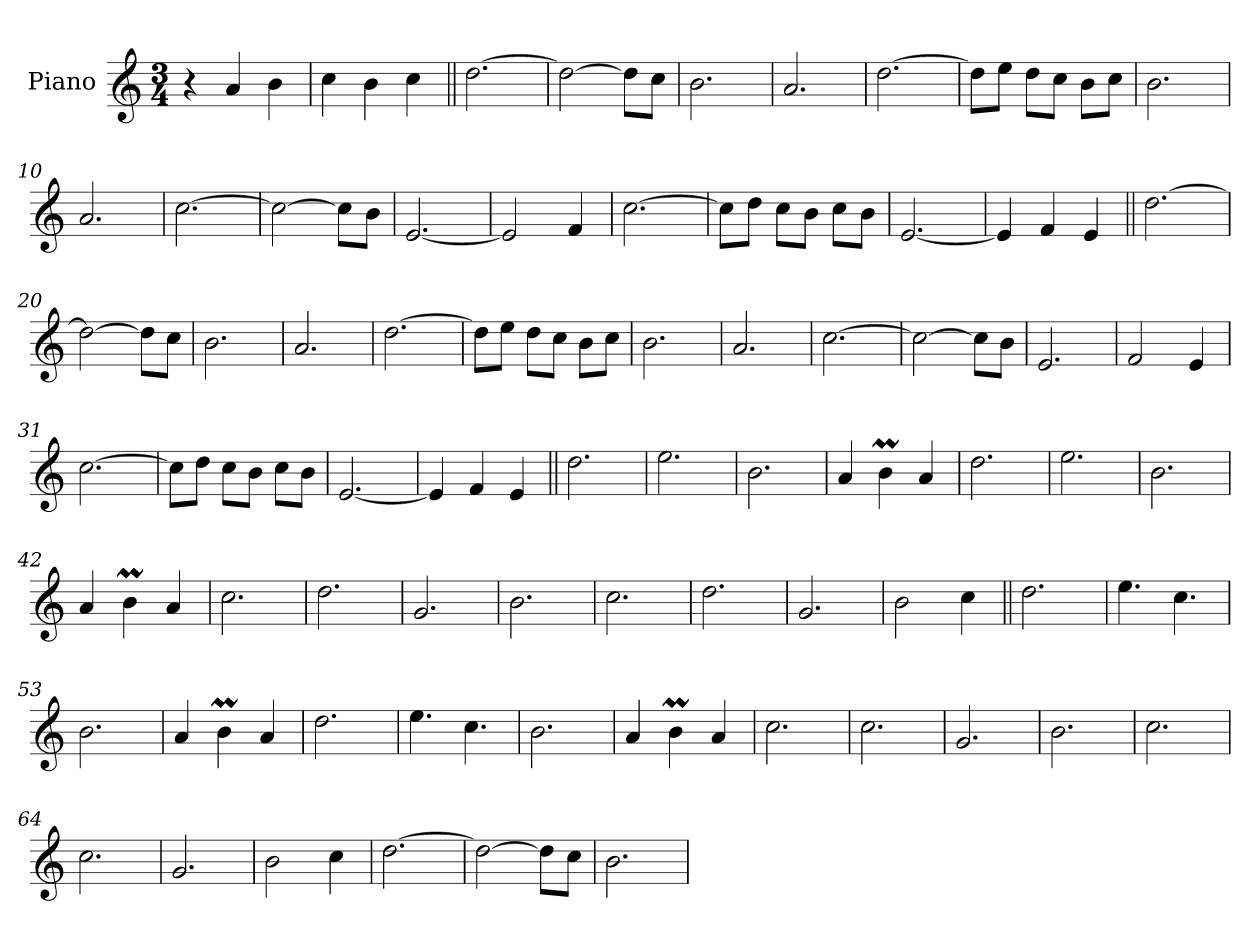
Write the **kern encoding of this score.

**kern
*part1
*staff1
*I"Piano
*I'Pno.
*clefG2
*k[]
*M3/4
*MM200
=1
4r
4a
4b
=2
4cc
4b
4cc
=3||
[2.dd
=4
2dd_
8ddL]
8ccJ
=5
2.b
=6
2.a
=7
[2.dd
=8
8ddL]
8eeJ
8ddL
8ccJ
8bL
8ccJ
=9
2.b
=10
2.a
=11
[2.cc
=12
2cc_
8ccL]
8bJ
=13
[2.e
=14
2e]
4f
=15
[2.cc
=16
8ccL]
8ddJ
8ccL
8bJ
8ccL
8bJ
=17
[2.e
=18
4e]
4f
4e
=19||
[2.dd
=20
2dd_
8ddL]
8ccJ
=21
2.b
=22
2.a
=23
[2.dd
=24
8ddL]
8eeJ
8ddL
8ccJ
8bL
8ccJ
=25
2.b
=26
2.a
=27
[2.cc
=28
2cc_
8ccL]
8bJ
=29
2.e
=30
2f
4e
=31
[2.cc
=32
8ccL]
8ddJ
8ccL
8bJ
8ccL
8bJ
=33
[2.e
=34
4e]
4f
4e
=35||
2.dd
=36
2.ee
=37
2.b
=38
4a
4bm
4a
=39
2.dd
=40
2.ee
=41
2.b
=42
4a
4bm
4a
=43
2.cc
=44
2.dd
=45
2.g
=46
2.b
=47
2.cc
=48
2.dd
=49
2.g
=50
2b
4cc
=51||
2.dd
=52
4.ee
4.cc
=53
2.b
=54
4a
4bm
4a
=55
2.dd
=56
4.ee
4.cc
=57
2.b
=58
4a
4bm
4a
=59
2.cc
=60
2.cc
=61
2.g
=62
2.b
=63
2.cc
=64
2.cc
=65
2.g
=66
2b
4cc
=67
[2.dd
=68
2dd_
8ddL]
8ccJ
=69
2.b
=
*-
